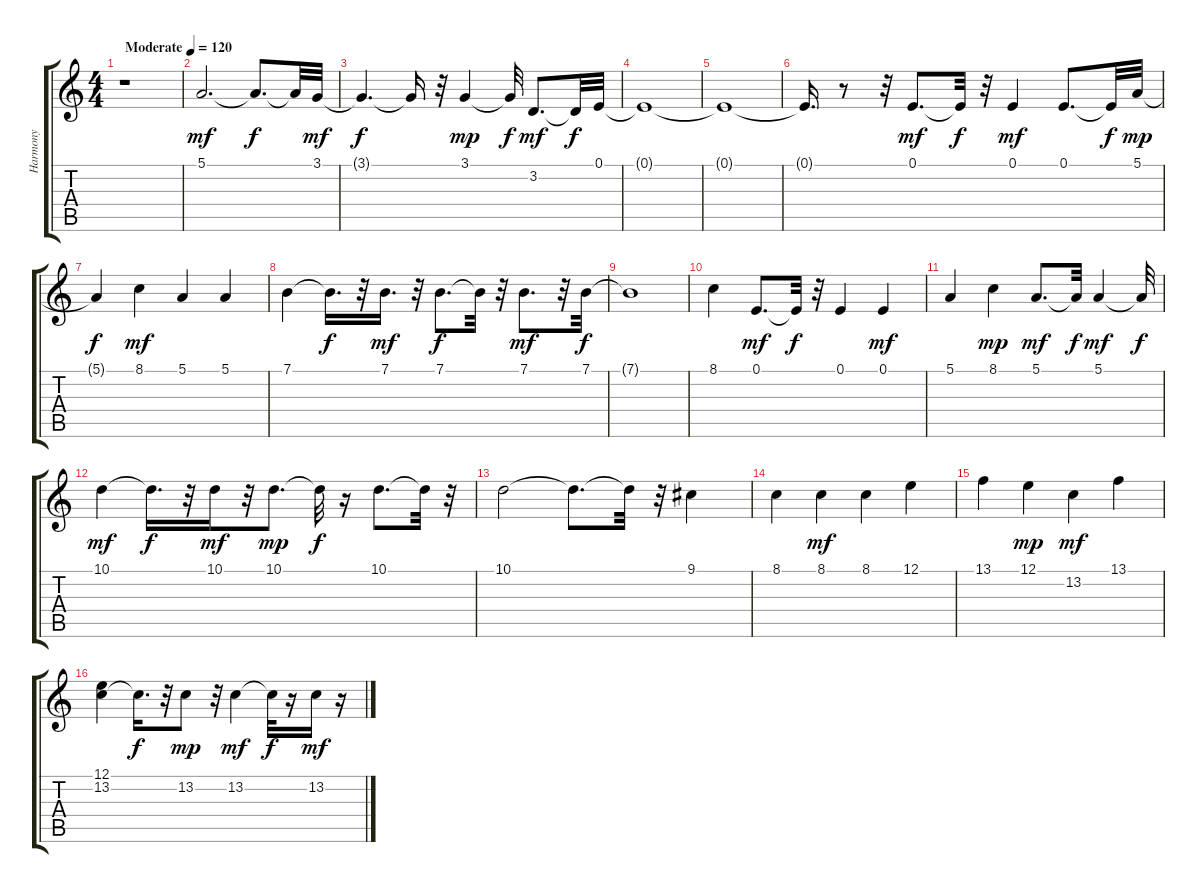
\track ("Harmony" "Harmony") {instrument englishhorn}
\staff {score tabs}
\tuning (E4 B3 G3 D3 A2 E2) {hide}
\ts (4 4)
\tempo (120 "Moderate")
\clef g2
\ks c
r.1{dy mf instrument englishhorn} |
5.1.2{d} 5.1{t}.8{d dy f} 5.1{t}.32 3.1.32{dy mf} |
3.1{t}.4{d dy f} 3.1{t}.16 r.32 3.1.4{dy mp} 3.1{t}.32{dy f} 3.2.8{d dy mf} 3.2{t}.32{dy f} 0.1.32 |
0.1{t}.1 |
0.1{t}.1 |
0.1{t}.16{d} r.8 r.32 0.1.8{d dy mf} 0.1{t}.32{dy f} r.32 0.1.4{dy mf} 0.1.8{d} 0.1{t}.32{dy f} 5.1.32{dy mp} |
5.1{t}.4{dy f} 8.1.4{dy mf} 5.1.4 5.1.4 |
7.1.4 7.1{t}.16{d dy f} r.32 7.1.16{d dy mf} r.32 7.1.8{d dy f} 7.1{t}.32 r.32 7.1.8{d dy mf} r.32 7.1.32{dy f} |
7.1{t}.1 |
8.1.4 0.1.8{d dy mf} 0.1{t}.32{dy f} r.32 0.1.4 0.1.4{dy mf} |
5.1.4 8.1.4{dy mp} 5.1.8{d dy mf} 5.1{t}.32{dy f} 5.1.4{dy mf} 5.1{t}.32{dy f} |
10.1.4{dy mf} 10.1{t}.16{d dy f} r.32 10.1.16{dy mf} r.32 10.1.8{d dy mp} 10.1{t}.32{dy f} r.16 10.1.8{d} 10.1{t}.32 r.32 |
10.1.2 10.1{t}.8{d} 10.1{t}.32 r.32 9.1.4 |
8.1.4 8.1.4{dy mf} 8.1.4 12.1.4 |
13.1.4 12.1.4{dy mp} 13.2.4{dy mf} 13.1.4 |
(12.1 13.2).4 13.2{t}.16{d dy f} r.32 13.2.8{dy mp} r.32 13.2.4{dy mf} 13.2{t}.32{dy f} r.16 13.2.16{dy mf} r.16
